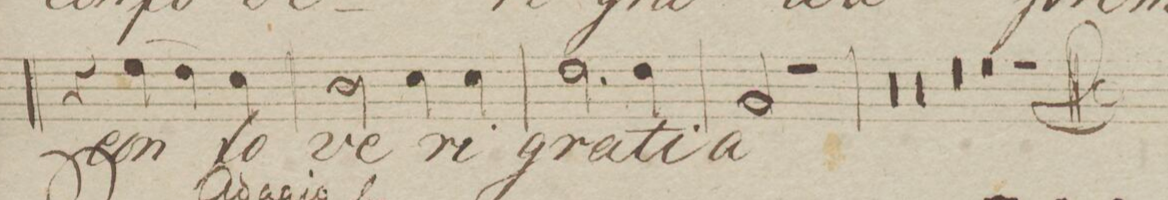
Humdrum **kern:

**kern	**text
*I"Bas.	*
*clefF4	*
*k[b-e-]	*
*met(c)	*
*M4/4	*
4r	.
(4G\	con-
4F\	.
4E-\)	-fo-
=92	=92
2D\	-ve-
4E-\	-ri
4E-\	.
=93	=93
2.F\	gra-
4F\	-ti-
=94	=94
2BB-/	-a
2r	.
=95	=95
00r	.
=96	=96
=97	=97
=98	=98
=99	=99
00r	.
=100	=100
=101	=101
=102	=102
=103	=103
00r	.
=104	=104
=105	=105
=106	=106
=107	=107
0r	.
=	=
=108	=108
1ryy	.
=109	=109
1r	.
==	==
*-	*-
